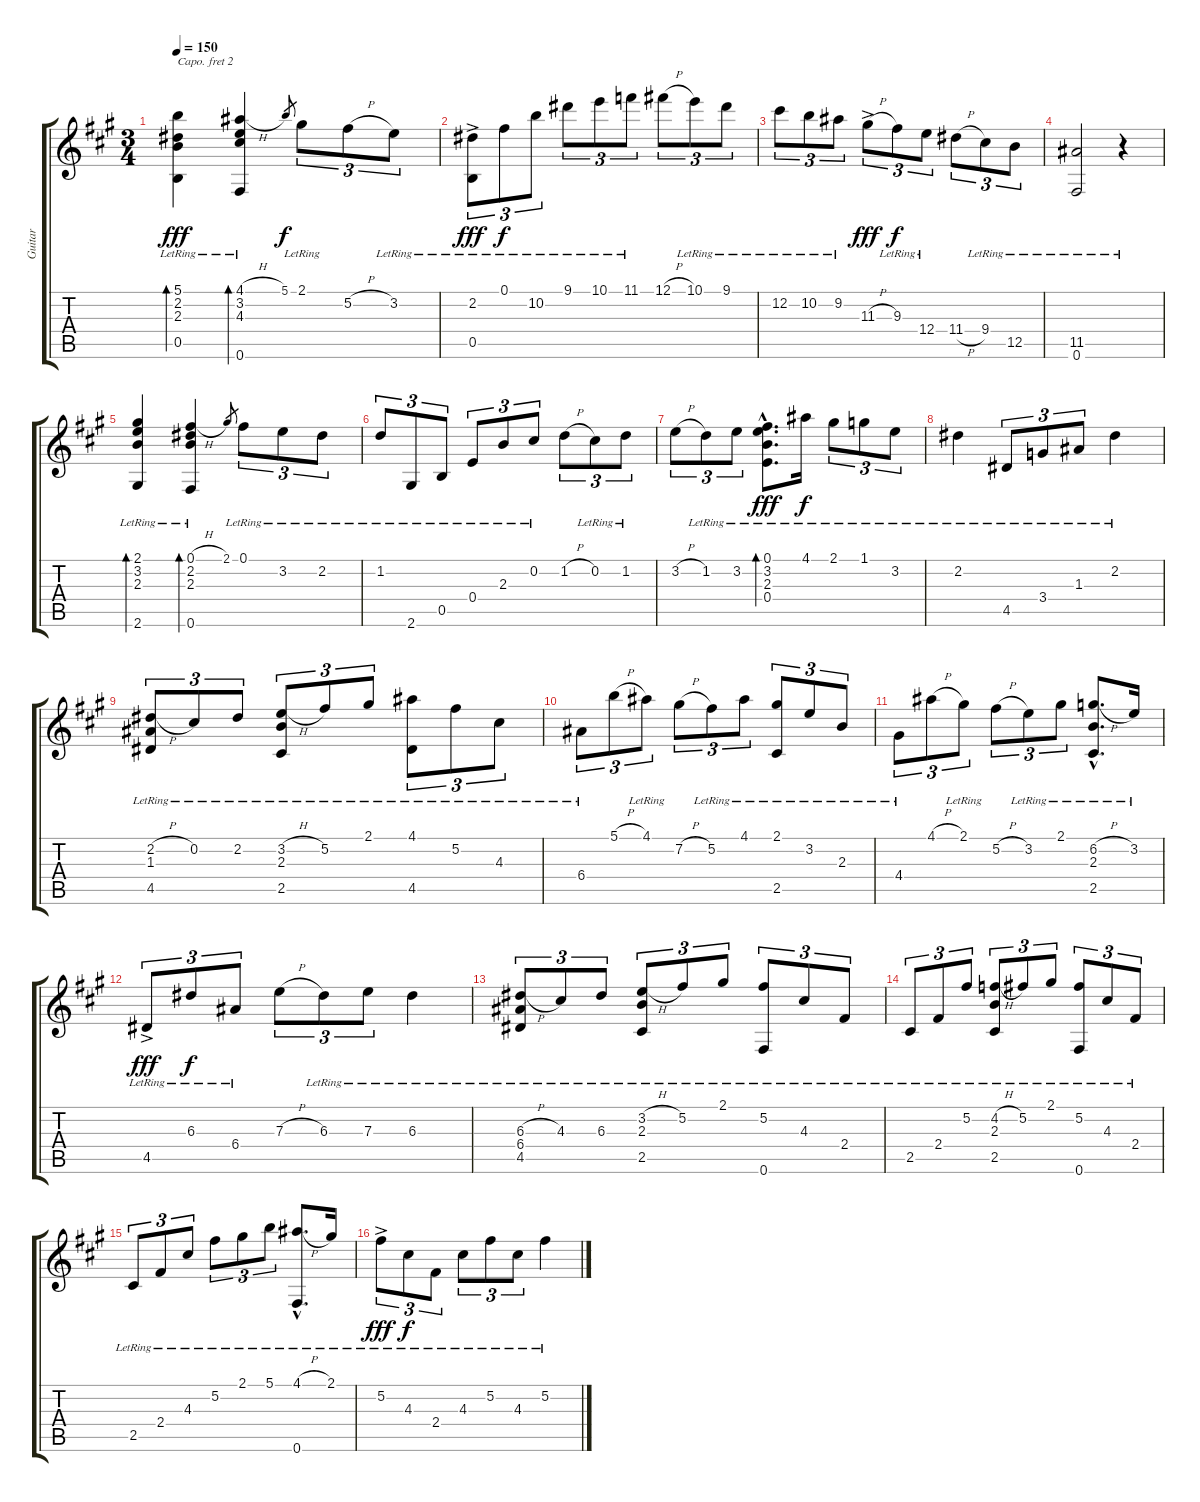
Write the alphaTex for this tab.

\track ("Guitar" "Guitar") {instrument acousticguitarnylon}
\staff {score tabs}
\capo 2
\tuning (E4 B3 G3 D3 A2 E2) {hide}
\ts (3 4)
\tempo 150
\clef g2
\ks a
(5.1{lr} 2.2{lr} 2.3{lr} 0.5{lr}).4{bd 480 dy fff instrument acousticguitarnylon} (4.1{h} 3.2{lr} 4.3{lr} 0.6{lr}).4{bd 480} 5.1.8{gr dy f} 2.1{lr}.8{tu (3 2)} 5.2{h}.8{tu (3 2)} 3.2{lr}.8{tu (3 2)} |
(2.2{ac lr} 0.5{lr}).8{tu (3 2) dy fff} 0.1{lr}.8{tu (3 2) dy f} 10.2{lr}.8{tu (3 2)} 9.1{lr}.8{tu (3 2)} 10.1{lr}.8{tu (3 2)} 11.1{lr}.8{tu (3 2)} 12.1{h}.8{tu (3 2)} 10.1{lr}.8{tu (3 2)} 9.1{lr}.8{tu (3 2)} |
12.2{lr}.8{tu (3 2)} 10.2{lr}.8{tu (3 2)} 9.2{lr}.8{tu (3 2)} 11.3{h ac}.8{tu (3 2) dy fff} 9.3{lr}.8{tu (3 2) dy f} 12.4{lr}.8{tu (3 2)} 11.4{h}.8{tu (3 2)} 9.4{lr}.8{tu (3 2)} 12.5{lr}.8{tu (3 2)} |
(11.5{lr} 0.6{lr}).2 r.4 |
(2.1{lr} 3.2{lr} 2.3{lr} 2.6{lr}).4{bd 480} (0.1{h} 2.2{lr} 2.3{lr} 0.6{lr}).4{bd 480} 2.1.8{gr} 0.1{lr}.8{tu (3 2)} 3.2{lr}.8{tu (3 2)} 2.2{lr}.8{tu (3 2)} |
1.2{lr}.8{tu (3 2)} 2.6{lr}.8{tu (3 2)} 0.5{lr}.8{tu (3 2)} 0.4{lr}.8{tu (3 2)} 2.3{lr}.8{tu (3 2)} 0.2{lr}.8{tu (3 2)} 1.2{h}.8{tu (3 2)} 0.2{lr}.8{tu (3 2)} 1.2{lr}.8{tu (3 2)} |
3.2{h}.8{tu (3 2)} 1.2{lr}.8{tu (3 2)} 3.2{lr}.8{tu (3 2)} (0.1{hac lr} 3.2{hac lr} 2.3{hac lr} 0.4{hac lr}).8{d bd 480 dy fff} 4.1{lr}.16{dy f} 2.1{lr}.8{tu (3 2)} 1.1{lr}.8{tu (3 2)} 3.2{lr}.8{tu (3 2)} |
2.2{lr}.4 4.5{lr}.8{tu (3 2)} 3.4{lr}.8{tu (3 2)} 1.3{lr}.8{tu (3 2)} 2.2{lr}.4 |
(2.2{h} 1.3{lr} 4.5{lr}).8{tu (3 2)} 0.2{lr}.8{tu (3 2)} 2.2{lr}.8{tu (3 2)} (3.2{h} 2.3{lr} 2.5{lr}).8{tu (3 2)} 5.2{lr}.8{tu (3 2)} 2.1{lr}.8{tu (3 2)} (4.1{lr} 4.5{lr}).8{tu (3 2)} 5.2{lr}.8{tu (3 2)} 4.3{lr}.8{tu (3 2)} |
6.4{lr}.8{tu (3 2)} 5.1{h}.8{tu (3 2)} 4.1{lr}.8{tu (3 2)} 7.2{h}.8{tu (3 2)} 5.2{lr}.8{tu (3 2)} 4.1{lr}.8{tu (3 2)} (2.1{lr} 2.5{lr}).8{tu (3 2)} 3.2{lr}.8{tu (3 2)} 2.3{lr}.8{tu (3 2)} |
4.4{lr}.8{tu (3 2)} 4.1{h}.8{tu (3 2)} 2.1{lr}.8{tu (3 2)} 5.2{h}.8{tu (3 2)} 3.2{lr}.8{tu (3 2)} 2.1{lr}.8{tu (3 2)} (6.2{h hac} 2.3{hac lr} 2.5{hac lr}).8{d} 3.2{lr}.16 |
4.5{ac lr}.8{tu (3 2) dy fff} 6.3{lr}.8{tu (3 2) dy f} 6.4{lr}.8{tu (3 2)} 7.3{h}.8{tu (3 2)} 6.3{lr}.8{tu (3 2)} 7.3{lr}.8{tu (3 2)} 6.3{lr}.4 |
(6.3{h} 6.4{lr} 4.5{lr}).8{tu (3 2)} 4.3{lr}.8{tu (3 2)} 6.3{lr}.8{tu (3 2)} (3.2{h} 2.3{lr} 2.5{lr}).8{tu (3 2)} 5.2{lr}.8{tu (3 2)} 2.1{lr}.8{tu (3 2)} (5.2{lr} 0.6{lr}).8{tu (3 2)} 4.3{lr}.8{tu (3 2)} 2.4{lr}.8{tu (3 2)} |
2.5{lr}.8{tu (3 2)} 2.4{lr}.8{tu (3 2)} 5.2{lr}.8{tu (3 2)} (4.2{h} 2.3{lr} 2.5{lr}).8{tu (3 2)} 5.2{lr}.8{tu (3 2)} 2.1{lr}.8{tu (3 2)} (5.2{lr} 0.6{lr}).8{tu (3 2)} 4.3{lr}.8{tu (3 2)} 2.4{lr}.8{tu (3 2)} |
2.5{lr}.8{tu (3 2)} 2.4{lr}.8{tu (3 2)} 4.3{lr}.8{tu (3 2)} 5.2{lr}.8{tu (3 2)} 2.1{lr}.8{tu (3 2)} 5.1{lr}.8{tu (3 2)} (4.1{h hac} 0.6{hac lr}).8{d} 2.1{lr}.16 |
5.2{ac lr}.8{tu (3 2) dy fff} 4.3{lr}.8{tu (3 2) dy f} 2.4{lr}.8{tu (3 2)} 4.3{lr}.8{tu (3 2)} 5.2{lr}.8{tu (3 2)} 4.3{lr}.8{tu (3 2)} 5.2{lr}.4
